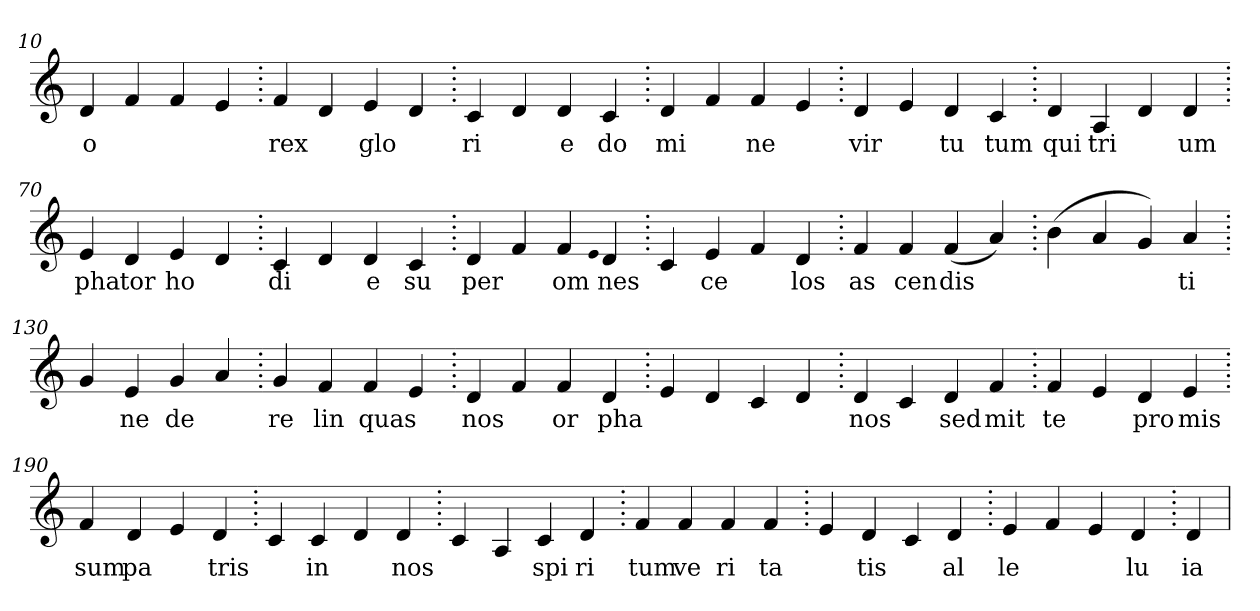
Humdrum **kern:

**kern	**text
*part1	*part1
*staff1	*staff1
*clefG2	*
=10.	=10.
4d	o
4f	.
4f	.
4e	.
=20.	=20.
4f	rex
4d	.
4e	glo
4d	.
=30.	=30.
4c	ri
4d	.
4d	e
4c	do
=40.	=40.
4d	mi
4f	.
4f	ne
4e	.
=50.	=50.
4d	vir
4e	.
4d	tu
4c	tum
=60.	=60.
4d	qui
4A	tri
4d	.
4d	um
=70.	=70.
4e	pha
4d	tor
4e	ho
4d	.
=80.	=80.
4c	di
4d	.
4d	e
4c	su
=90.	=90.
4d	per
4f	.
4f	om
qqe	.
4d	nes
=100.	=100.
4c	.
4e	ce
4f	.
4d	los
=110.	=110.
4f	as
4f	cen
(>4f	dis
4a)	.
=120.	=120.
(>4b	.
4a	.
4g)	.
4a	ti
=130.	=130.
4g	.
4e	ne
4g	de
4a	.
=140.	=140.
4g	re
4f	lin
4f	quas
4e	.
=150.	=150.
4d	nos
4f	.
4f	or
4d	pha
=160.	=160.
4e	.
4d	.
4c	.
4d	.
=170.	=170.
4d	nos
4c	.
4d	sed
4f	mit
=180.	=180.
4f	te
4e	.
4d	pro
4e	mis
=190.	=190.
4f	sum
4d	pa
4e	.
4d	tris
=200.	=200.
4c	.
4c	in
4d	.
4d	nos
=210.	=210.
4c	.
4A	.
4c	spi
4d	ri
=220.	=220.
4f	tum
4f	ve
4f	ri
4f	ta
=230.	=230.
4e	.
4d	tis
4c	.
4d	al
=240.	=240.
4e	le
4f	.
4e	.
4d	lu
=250.	=250.
4d	ia
=	=
*-	*-
